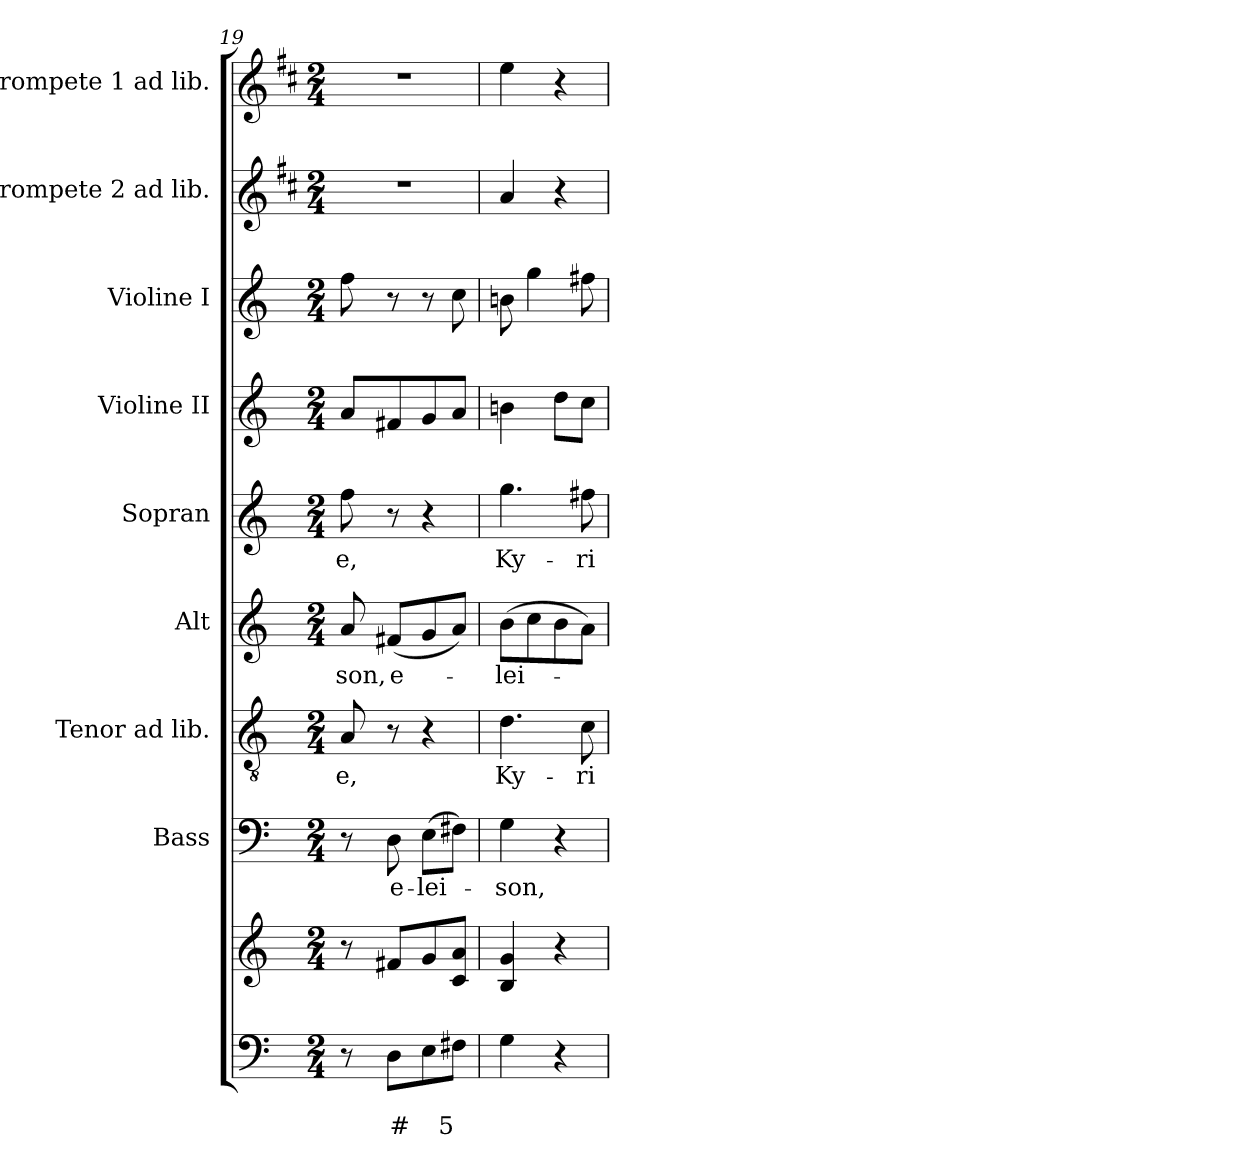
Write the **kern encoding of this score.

**kern	**text	**text	**kern	**kern	**text	**kern	**text	**kern	**text	**kern	**text	**kern	**kern	**kern	**kern
*part9	*part9	*part9	*part9	*part8	*part8	*part7	*part7	*part6	*part6	*part5	*part5	*part4	*part3	*part2	*part1
*staff10	*staff10	*staff10	*staff9	*staff8	*staff8	*staff7	*staff7	*staff6	*staff6	*staff5	*staff5	*staff4	*staff3	*staff2	*staff1
*	*	*	*	*I"Bass	*	*I"Tenor ad lib.	*	*I"Alt	*	*I"Sopran	*	*I"Violine II	*I"Violine I	*I"Trompete 2 ad lib.	*I"Trompete 1 ad lib.
*	*	*	*	*I'B.	*	*I'T.	*	*I'A.	*	*I'S.	*	*I'Vl. II	*I'Vl. I	*I'Trp. 2	*I'Trp. 1
*clefF4	*	*	*clefG2	*clefF4	*	*clefGv2	*	*clefG2	*	*clefG2	*	*clefG2	*clefG2	*clefG2	*clefG2
*	*	*	*	*	*	*	*	*	*	*	*	*	*	*ITrd1c2	*ITrd1c2
*k[]	*	*	*k[]	*k[]	*	*k[]	*	*k[]	*	*k[]	*	*k[]	*k[]	*k[]	*k[]
*C:	*	*	*C:	*C:	*	*C:	*	*C:	*	*C:	*	*C:	*C:	*C:	*C:
*M2/4	*	*	*M2/4	*M2/4	*	*M2/4	*	*M2/4	*	*M2/4	*	*M2/4	*M2/4	*M2/4	*M2/4
=19	=19	=19	=19	=19	=19	=19	=19	=19	=19	=19	=19	=19	=19	=19	=19
!	!	!	!	!	!	!	!LO:LY:b	!	!LO:LY:b	!	!LO:LY:b	!	!	!	!
8r	.	.	8r	8r	.	8A/	-e,	8a/	-son,	8ff\	-e,	8a/L	8ff\	2r	2r
!	!	!LO:LY:b	!	!	!LO:LY:b	!	!	!	!LO:LY:b	!	!	!	!	!	!
8D\L	.	#	8f#X/L	8D\	e-	8r	.	(<8f#X/L	e-	8r	.	8f#X/	8r	.	.
!	!	!	!	!	!LO:LY:b	!	!	!	!	!	!	!	!	!	!
8E\	.	.	8g/	(>8E\L	-lei-	4r	.	8g/	.	4r	.	8g/	8r	.	.
!	!	!LO:LY:b	!	!	!	!	!	!	!	!	!	!	!	!	!
8F#X\J	.	5	8c/ 8a/J	8F#X\J)	.	.	.	8a/J)	.	.	.	8a/J	8cc\	.	.
=20	=20	=20	=20	=20	=20	=20	=20	=20	=20	=20	=20	=20	=20	=20	=20
!	!	!	!	!	!LO:LY:b	!	!LO:LY:b	!	!LO:LY:b	!	!LO:LY:b	!	!	!	!
4G\	.	.	4B/ 4g/	4G\	-son,	4.d\	Ky-	(>8b\L	-lei-	4.gg\	Ky-	4bn\	8bn\	4g/	4dd\
.	.	.	.	.	.	.	.	8cc\	.	.	.	.	4gg\	.	.
4r	.	.	4r	4r	.	.	.	8b\	.	.	.	8dd\L	.	4r	4r
!	!	!	!	!	!	!	!LO:LY:b	!	!	!	!LO:LY:b	!	!	!	!
.	.	.	.	.	.	8c\	-ri-	8a\J)	.	8ff#X\	-ri-	8cc\J	8ff#X\	.	.
=	=	=	=	=	=	=	=	=	=	=	=	=	=	=	=
*-	*-	*-	*-	*-	*-	*-	*-	*-	*-	*-	*-	*-	*-	*-	*-
